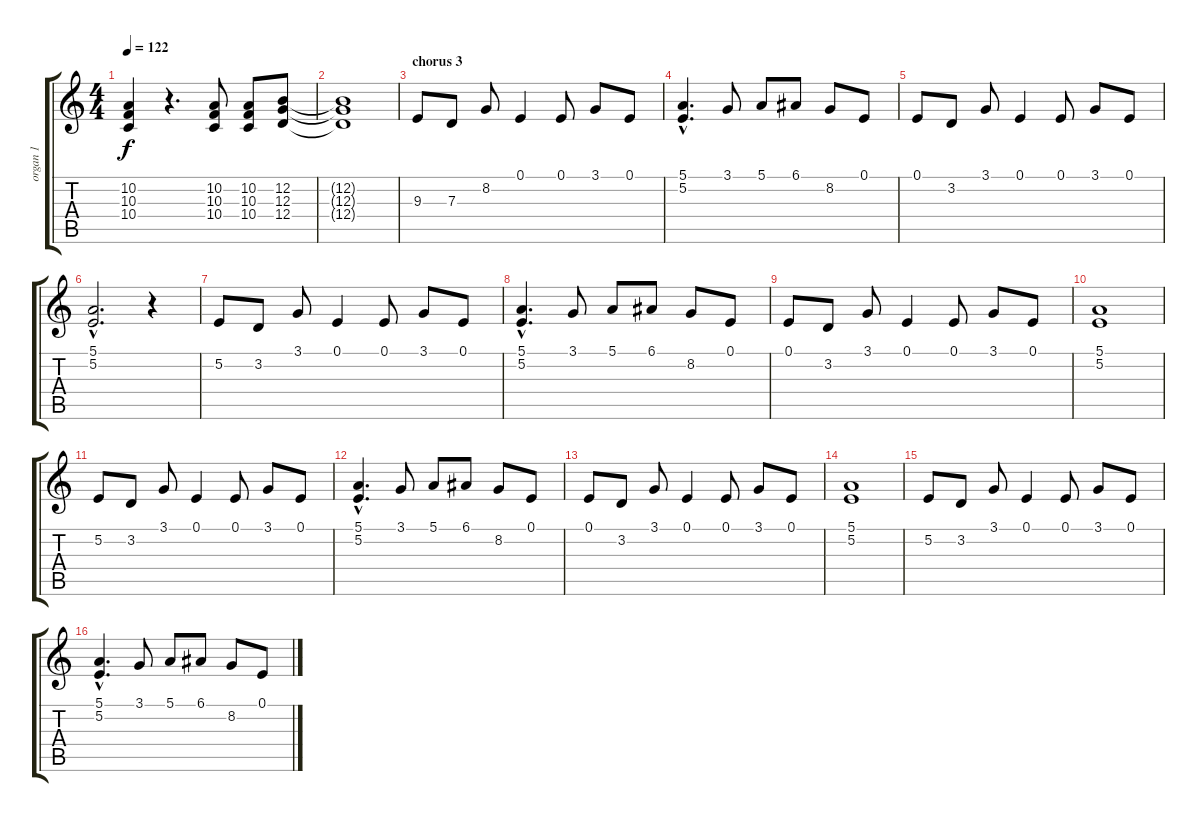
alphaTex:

\track ("organ 1" "organ 1") {instrument drawbarorgan}
\staff {score tabs}
\tuning (E4 B3 G3 D3 A2 E2) {hide}
\ts (4 4)
\tempo 122
\clef g2
\ks c
(10.2{t} 10.3{t} 10.4{t}).4{dy f} r.4{d} (10.2 10.3 10.4).8 (10.2 10.3 10.4).8 (12.2 12.3 12.4).8 |
(12.2{t} 12.3{t} 12.4{t}).1 |
\section ("" "chorus 3")
9.3.8 7.3.8 8.2.8 0.1.4 0.1.8 3.1.8 0.1.8 |
(5.1{hac} 5.2{hac}).4{d} 3.1.8 5.1.8 6.1.8 8.2.8 0.1.8 |
0.1.8 3.2.8 3.1.8 0.1.4 0.1.8 3.1.8 0.1.8 |
(5.1{hac} 5.2{hac}).2{d} r.4 |
5.2.8 3.2.8 3.1.8 0.1.4 0.1.8 3.1.8 0.1.8 |
(5.1{hac} 5.2{hac}).4{d} 3.1.8 5.1.8 6.1.8 8.2.8 0.1.8 |
0.1.8 3.2.8 3.1.8 0.1.4 0.1.8 3.1.8 0.1.8 |
(5.1 5.2).1 |
5.2.8 3.2.8 3.1.8 0.1.4 0.1.8 3.1.8 0.1.8 |
(5.1{hac} 5.2{hac}).4{d} 3.1.8 5.1.8 6.1.8 8.2.8 0.1.8 |
0.1.8 3.2.8 3.1.8 0.1.4 0.1.8 3.1.8 0.1.8 |
(5.1 5.2).1 |
5.2.8 3.2.8 3.1.8 0.1.4 0.1.8 3.1.8 0.1.8 |
(5.1{hac} 5.2{hac}).4{d} 3.1.8 5.1.8 6.1.8 8.2.8 0.1.8
